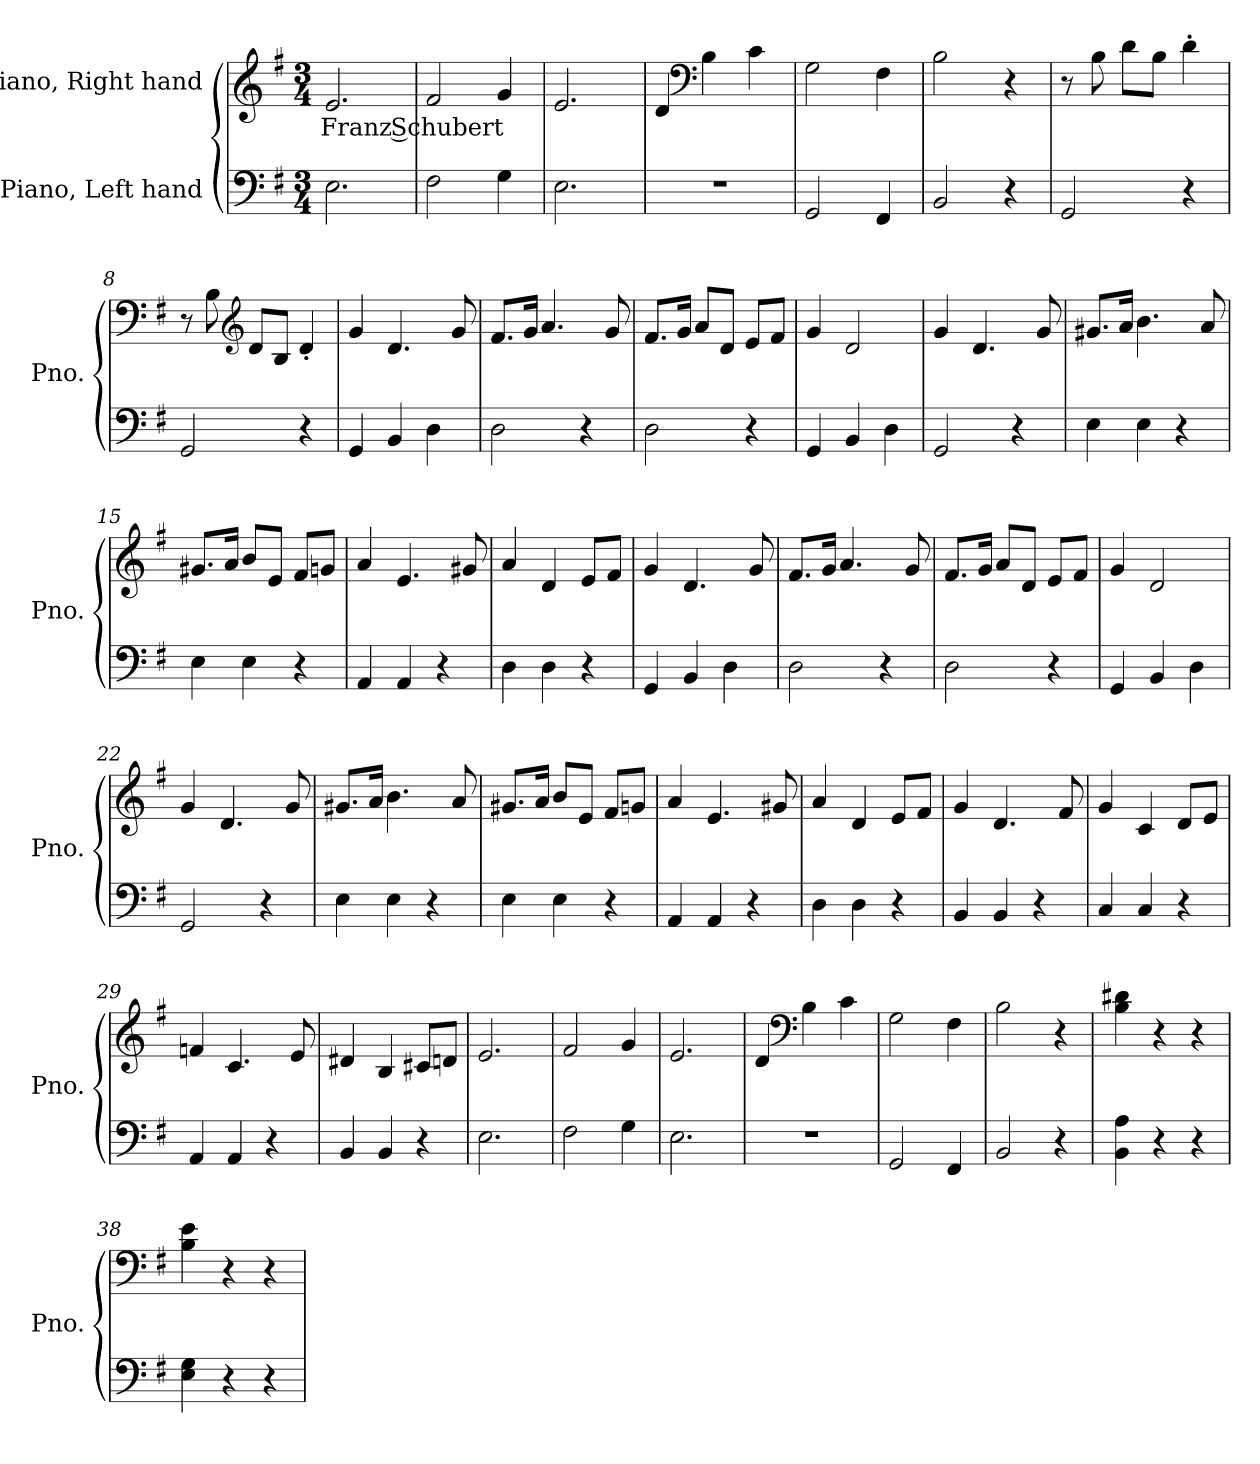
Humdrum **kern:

**kern	**kern	**text
*part2	*part1	*part1
*staff2	*staff1	*staff1
*I"Piano, Left hand	*I"Piano, Right hand	*
*I'Pno.	*I'Pno.	*
*clefF4	*clefG2	*
*k[f#]	*k[f#]	*
*M3/4	*M3/4	*
*MM120	*MM120	*
=1	=1	=1
!	!	!LO:LY:b
2.E\	2.e/	Franz Schubert
=2	=2	=2
2F#\	2f#/	.
4G\	4g/	.
=3	=3	=3
2.E\	2.e/	.
=4	=4	=4
2.r	4d/	.
*	*clefF4	*
.	4B\	.
.	4c\	.
=5	=5	=5
2GG/	2G\	.
4FF#/	4F#\	.
=6	=6	=6
2BB/	2B\	.
4r	4r	.
=7	=7	=7
2GG/	8r	.
.	8B\	.
.	8d\L	.
.	8B\J	.
4r	4d'\	.
!!LO:LB:g=z
=8	=8	=8
2GG/	8r	.
.	8B\	.
*	*clefG2	*
.	8d/L	.
.	8B/J	.
4r	4d'/	.
=9	=9	=9
4GG/	4g/	.
4BB/	4.d/	.
4D\	.	.
.	8g/	.
=10	=10	=10
2D\	8.f#/L	.
.	16g/Jk	.
.	4.a/	.
4r	.	.
.	8g/	.
=11	=11	=11
2D\	8.f#/L	.
.	16g/Jk	.
.	8a/L	.
.	8d/J	.
4r	8e/L	.
.	8f#/J	.
=12	=12	=12
4GG/	4g/	.
4BB/	2d/	.
4D\	.	.
=13	=13	=13
2GG/	4g/	.
.	4.d/	.
4r	.	.
.	8g/	.
=14	=14	=14
4E\	8.g#X/L	.
.	16a/Jk	.
4E\	4.b\	.
4r	.	.
.	8a/	.
!!LO:LB:g=z
=15	=15	=15
4E\	8.g#X/L	.
.	16a/Jk	.
4E\	8b/L	.
.	8e/J	.
4r	8f#/L	.
.	8gn/J	.
=16	=16	=16
4AA/	4a/	.
4AA/	4.e/	.
4r	.	.
.	8g#X/	.
=17	=17	=17
4D\	4a/	.
4D\	4d/	.
4r	8e/L	.
.	8f#/J	.
=18	=18	=18
4GG/	4g/	.
4BB/	4.d/	.
4D\	.	.
.	8g/	.
=19	=19	=19
2D\	8.f#/L	.
.	16g/Jk	.
.	4.a/	.
4r	.	.
.	8g/	.
=20	=20	=20
2D\	8.f#/L	.
.	16g/Jk	.
.	8a/L	.
.	8d/J	.
4r	8e/L	.
.	8f#/J	.
=21	=21	=21
4GG/	4g/	.
4BB/	2d/	.
4D\	.	.
!!LO:LB:g=z
=22	=22	=22
2GG/	4g/	.
.	4.d/	.
4r	.	.
.	8g/	.
=23	=23	=23
4E\	8.g#X/L	.
.	16a/Jk	.
4E\	4.b\	.
4r	.	.
.	8a/	.
=24	=24	=24
4E\	8.g#X/L	.
.	16a/Jk	.
4E\	8b/L	.
.	8e/J	.
4r	8f#/L	.
.	8gn/J	.
=25	=25	=25
4AA/	4a/	.
4AA/	4.e/	.
4r	.	.
.	8g#X/	.
=26	=26	=26
4D\	4a/	.
4D\	4d/	.
4r	8e/L	.
.	8f#/J	.
=27	=27	=27
4BB/	4g/	.
4BB/	4.d/	.
4r	.	.
.	8f#/	.
=28	=28	=28
4C/	4g/	.
4C/	4c/	.
4r	8d/L	.
.	8e/J	.
!!LO:LB:g=z
=29	=29	=29
4AA/	4fn/	.
4AA/	4.c/	.
4r	.	.
.	8e/	.
=30	=30	=30
4BB/	4d#X/	.
4BB/	4B/	.
4r	8c#X/L	.
.	8dn/J	.
=31	=31	=31
2.E\	2.e/	.
=32	=32	=32
2F#\	2f#/	.
4G\	4g/	.
=33	=33	=33
2.E\	2.e/	.
=34	=34	=34
2.r	4d/	.
*	*clefF4	*
.	4B\	.
.	4c\	.
=35	=35	=35
2GG/	2G\	.
4FF#/	4F#\	.
=36	=36	=36
2BB/	2B\	.
4r	4r	.
=37	=37	=37
4BB\ 4A\	4B\ 4d#X\	.
4r	4r	.
4r	4r	.
=38	=38	=38
4E\ 4G\	4B\ 4e\	.
4r	4r	.
4r	4r	.
=	=	=
*-	*-	*-
